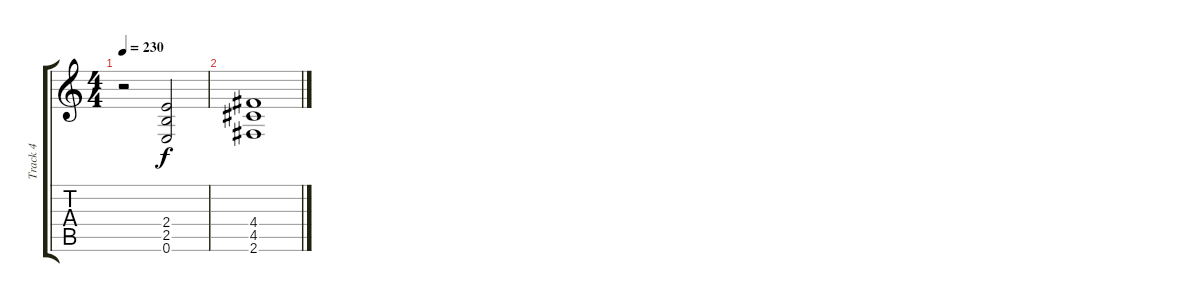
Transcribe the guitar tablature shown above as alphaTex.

\track ("Track 4" "Track 4") {instrument overdrivenguitar}
\staff {score tabs}
\tuning (E4 B3 G3 D3 A2 E2) {hide}
\ts (4 4)
\tempo 230
\clef g2
\ks c
r.2{dy f} (2.4 2.5 0.6).2 |
(4.4 4.5 2.6).1
